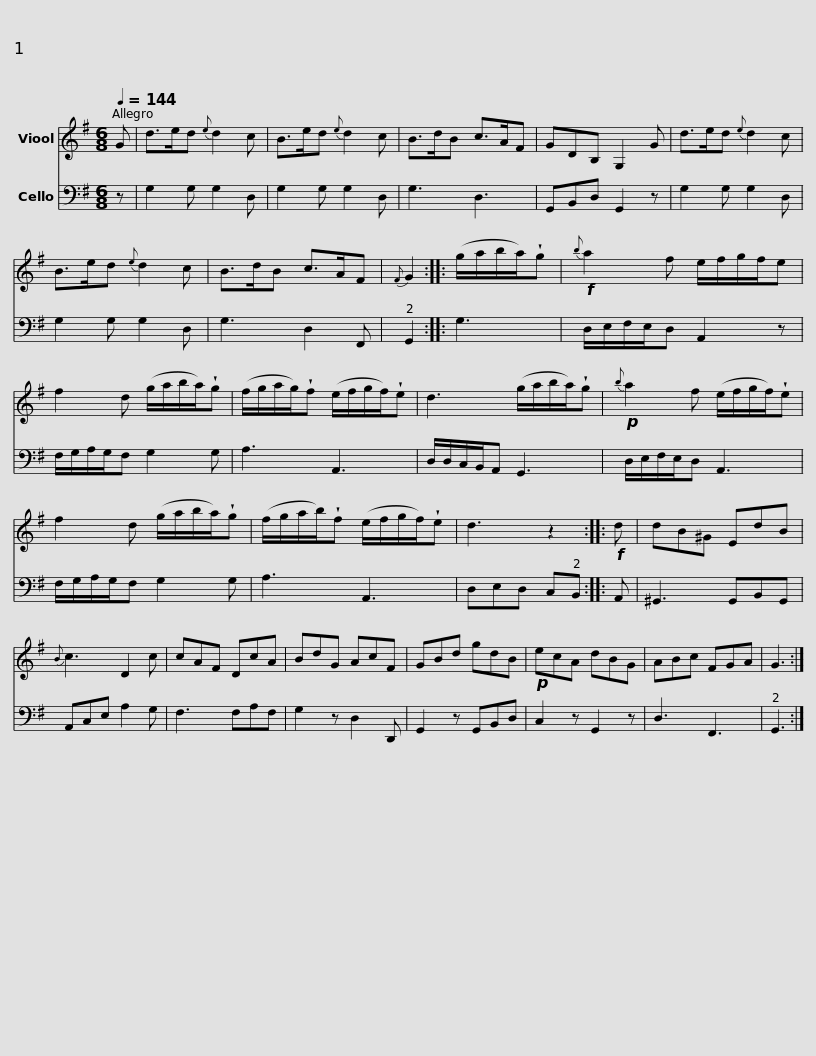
X:1
%%score 1 2
L:1/8
Q:1/4=144
M:6/8
I:linebreak $
K:G
V:1 treble
V:2 bass
V:1
 G | d>ed{e} d2 c | B>ed{e} d2 c | B>dB c>AF | GDB, G,2 G |$ %5
 d>ed{e} d2 c | B>ed{e} d2 c | B>dB c>AF |{F} G2 ::$ (g/a/b/a/)!wedge!g | %10
!f!{b} a2 f e/f/g/f/e | f2 d (g/a/b/a/)!wedge!g | (f/g/a/g/)!wedge!f (e/f/g/f/)!wedge!e | d3 (g/a/b/a/)!wedge!g |$!p!{b} a2 f (e/f/g/f/)!wedge!e | %15
 f2 d (g/a/b/a/)!wedge!g | (f/g/a/b/)!wedge!f (e/f/g/f/)!wedge!e | d3 z2 ::$!f! d | dB^G EdB | %20
{B} c3 D2 c | cAF DcA | BdG AcF |$ GBd gdB |!p! ecA dBG | %25
 ABc FGA | G3 :| %27
V:2
 z | G,2 G, G,2 D, | G,2 G, G,2 D, | G,3 D,3 | G,,B,,D, G,,2 z |$ %5
 G,2 G, G,2 D, | G,2 G, G,2 D, | G,3 D,2 F,, | G,,2 ::$ G,3 | %10
 D,/E,/F,/E,/D, A,,2 z | F,/G,/A,/G,/F, G,2 G, | A,3 A,,3 | D,/D,/C,/B,,/A,, G,,3 |$ D,/E,/F,/E,/D, A,,3 | %15
 F,/G,/A,/G,/F, G,2 G, | A,3 A,,3 | D,E,D, C,B,, ::$ A,, | ^G,,3 G,,B,,G,, | %20
 A,,C,E, A,2 G, | F,3 F,A,F, | G,2 z D,2 D,, |$ G,,2 z G,,B,,D, | C,2 z G,,2 z | %25
 D,3 F,,3 | G,,3 :| %27
